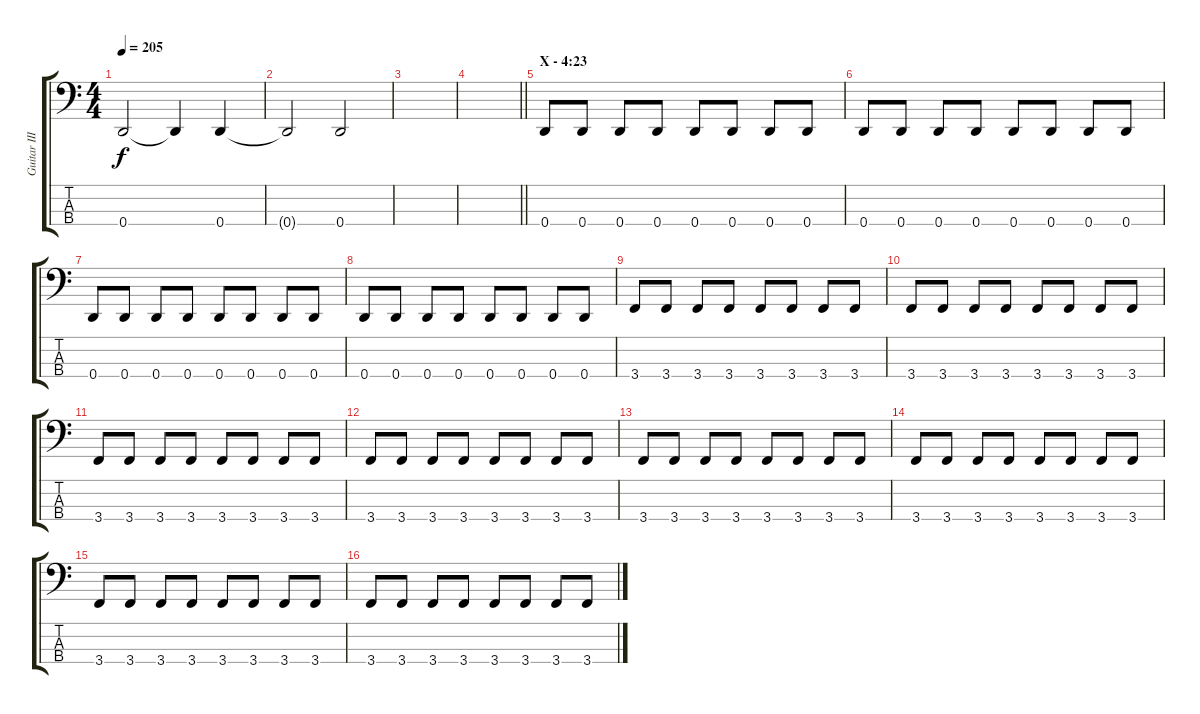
\track ("Guitar III - Bass" "Guitar III") {instrument electricbasspick}
\staff {score tabs}
\tuning (G2 D2 A1 D1) {hide}
\ts (4 4)
\tempo 205
\clef f4
\ks c
0.4.2{dy f} 0.4{t}.4 0.4.4 |
0.4{t}.2 0.4.2 |
|
\barLineRight lightlight
|
\section ("" "X - 4:23")
0.4.8 0.4.8 0.4.8 0.4.8 0.4.8 0.4.8 0.4.8 0.4.8 |
0.4.8 0.4.8 0.4.8 0.4.8 0.4.8 0.4.8 0.4.8 0.4.8 |
0.4.8 0.4.8 0.4.8 0.4.8 0.4.8 0.4.8 0.4.8 0.4.8 |
0.4.8 0.4.8 0.4.8 0.4.8 0.4.8 0.4.8 0.4.8 0.4.8 |
3.4.8 3.4.8 3.4.8 3.4.8 3.4.8 3.4.8 3.4.8 3.4.8 |
3.4.8 3.4.8 3.4.8 3.4.8 3.4.8 3.4.8 3.4.8 3.4.8 |
3.4.8 3.4.8 3.4.8 3.4.8 3.4.8 3.4.8 3.4.8 3.4.8 |
3.4.8 3.4.8 3.4.8 3.4.8 3.4.8 3.4.8 3.4.8 3.4.8 |
3.4.8 3.4.8 3.4.8 3.4.8 3.4.8 3.4.8 3.4.8 3.4.8 |
3.4.8 3.4.8 3.4.8 3.4.8 3.4.8 3.4.8 3.4.8 3.4.8 |
3.4.8 3.4.8 3.4.8 3.4.8 3.4.8 3.4.8 3.4.8 3.4.8 |
3.4.8 3.4.8 3.4.8 3.4.8 3.4.8 3.4.8 3.4.8 3.4.8
